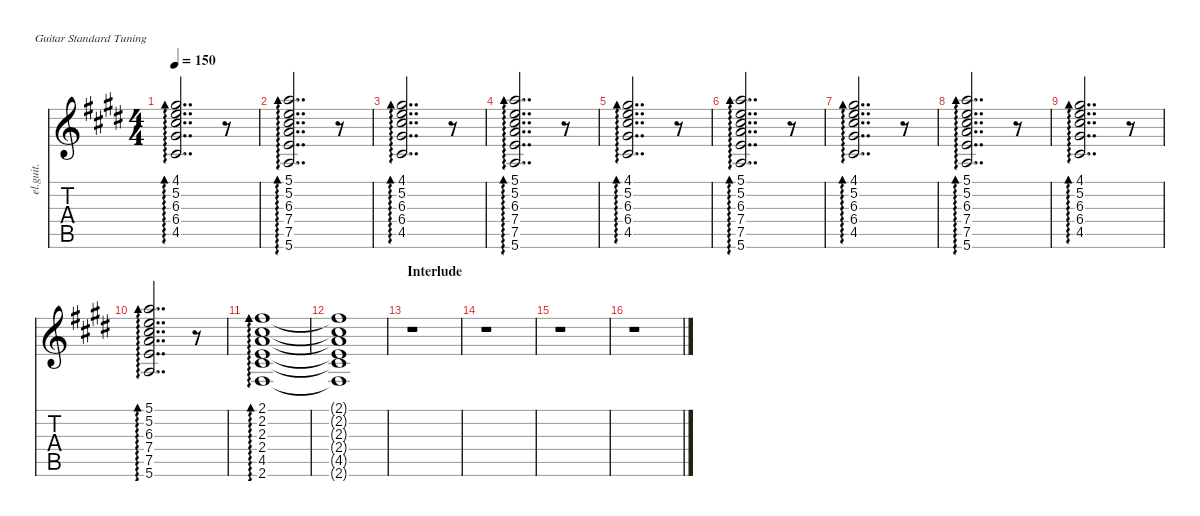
\defaultSystemsLayout 4
\hideDynamics
\bracketExtendMode nobrackets
\otherSystemsTrackNameOrientation horizontal
\track ("Guitar II - A. Summers" "el.guit.") {mute instrument electricguitarclean}
\staff {score tabs}
\tuning (E4 B3 G3 D3 A2 E2)
\ts (4 4)
\tempo 150
\clef g2
\ks c#minor
(4.5{acc #} 6.4{acc #} 6.3{acc #} 5.2{acc forcenatural} 4.1{acc #}).2{dd ad 0 dy f beam Up} r.8{beam Up} |
(5.1{acc forcenatural} 5.2{acc forcenatural} 6.3{acc #} 7.4{acc forcenatural} 7.5{acc forcenatural} 5.6{acc forcenatural}).2{dd ad 0 beam Up} r.8{beam Up} |
(4.5{acc #} 6.4{acc #} 6.3{acc #} 5.2{acc forcenatural} 4.1{acc #}).2{dd ad 0 beam Up} r.8{beam Up} |
(5.1{acc forcenatural} 5.2{acc forcenatural} 6.3{acc #} 7.4{acc forcenatural} 7.5{acc forcenatural} 5.6{acc forcenatural}).2{dd ad 0 beam Up} r.8{beam Up} |
(4.5{acc #} 6.4{acc #} 6.3{acc #} 5.2{acc forcenatural} 4.1{acc #}).2{dd ad 0 beam Up} r.8{beam Up} |
(5.1{acc forcenatural} 5.2{acc forcenatural} 6.3{acc #} 7.4{acc forcenatural} 7.5{acc forcenatural} 5.6{acc forcenatural}).2{dd ad 0 beam Up} r.8{beam Up} |
(4.5{acc #} 6.4{acc #} 6.3{acc #} 5.2{acc forcenatural} 4.1{acc #}).2{dd ad 0 beam Up} r.8{beam Up} |
(5.1{acc forcenatural} 5.2{acc forcenatural} 6.3{acc #} 7.4{acc forcenatural} 7.5{acc forcenatural} 5.6{acc forcenatural}).2{dd ad 0 beam Up} r.8{beam Up} |
(4.5{acc #} 6.4{acc #} 6.3{acc #} 5.2{acc forcenatural} 4.1{acc #}).2{dd ad 0 beam Up} r.8{beam Up} |
(5.1{acc forcenatural} 5.2{acc forcenatural} 6.3{acc #} 7.4{acc forcenatural} 7.5{acc forcenatural} 5.6{acc forcenatural}).2{dd ad 0 beam Up} r.8{beam Up} |
(2.6{acc #} 4.5{acc #} 2.4{acc forcenatural} 2.3{acc forcenatural} 2.2{acc #} 2.1{acc #}).1{ad 0 beam Up} |
(2.1{t acc #} 2.2{t acc #} 2.3{t acc forcenatural} 2.4{t acc forcenatural} 4.5{t acc #} 2.6{t acc #}).1{beam Up} |
\section ("" "Interlude")
r.1{beam Down} |
r.1{beam Down} |
r.1{beam Down} |
r.1{beam Down}
